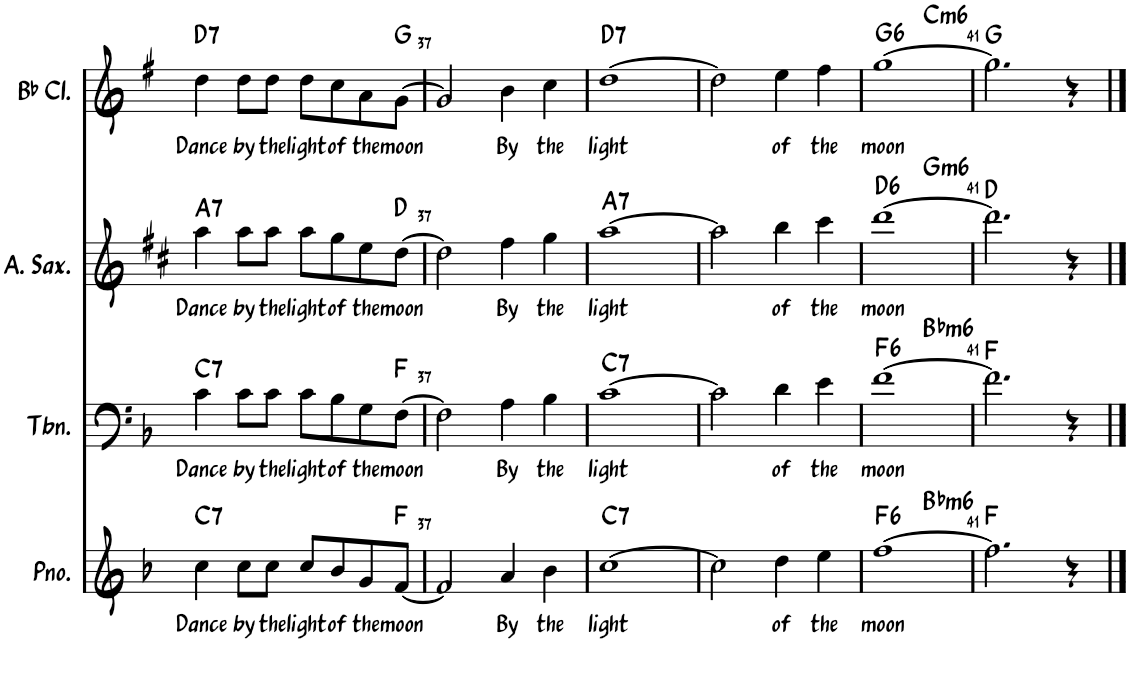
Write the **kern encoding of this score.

**kern	**text	**harte	**kern	**text	**harte	**kern	**text	**harte	**kern	**text	**harte
*part4	*part4	*part4	*part3	*part3	*part3	*part2	*part2	*part2	*part1	*part1	*part1
*staff4	*staff4	*	*staff3	*staff3	*	*staff2	*staff2	*	*staff1	*staff1	*
*I"钢琴	*	*	*I"长号	*	*	*I"中音萨克斯	*	*	*I"降B调单簧管	*	*
!!LO:PB:g=z
*clefG2	*	*	*clefF4	*	*	*clefG2	*	*	*clefG2	*	*
*	*	*	*	*	*	*Trd5c9	*	*	*Trd1c2	*	*
*k[b-]	*	*	*k[b-]	*	*	*k[f#c#]	*	*	*k[f#]	*	*
*M4/4	*	*	*M4/4	*	*	*M4/4	*	*	*M4/4	*	*
=36	=36	=36	=36	=36	=36	=36	=36	=36	=36	=36	=36
!	!LO:LY:b	!LO:H:kt=7	!	!LO:LY:b	!LO:H:kt=7	!	!LO:LY:b	!LO:H:kt=7	!	!LO:LY:b	!LO:H:kt=7
4cc\	Dance	C:7	4c\	Dance	C:7	4aa\	Dance	A:7	4dd\	Dance	D:7
!	!LO:LY:b	!	!	!LO:LY:b	!	!	!LO:LY:b	!	!	!LO:LY:b	!
8cc\L	by	.	8c\L	by	.	8aa\L	by	.	8dd\L	by	.
!	!LO:LY:b	!	!	!LO:LY:b	!	!	!LO:LY:b	!	!	!LO:LY:b	!
8cc\J	the	.	8c\J	the	.	8aa\J	the	.	8dd\J	the	.
!	!LO:LY:b	!	!	!LO:LY:b	!	!	!LO:LY:b	!	!	!LO:LY:b	!
8cc/L	light	.	8c\L	light	.	8aa\L	light	.	8dd\L	light	.
!	!LO:LY:b	!	!	!LO:LY:b	!	!	!LO:LY:b	!	!	!LO:LY:b	!
8b-/	of	.	8B-\	of	.	8gg\	of	.	8cc\	of	.
!	!LO:LY:b	!	!	!LO:LY:b	!	!	!LO:LY:b	!	!	!LO:LY:b	!
8g/	the	.	8G\	the	.	8ee\	the	.	8a\	the	.
!	!LO:LY:b	!	!	!LO:LY:b	!	!	!LO:LY:b	!	!	!LO:LY:b	!
[8f/J	moon	F:maj	[8F\J	moon	F:maj	[8dd\J	moon	D:maj	[8g\J	moon	G:maj
=37	=37	=37	=37	=37	=37	=37	=37	=37	=37	=37	=37
2f/]	.	.	2F\]	.	.	2dd\]	.	.	2g/]	.	.
!	!LO:LY:b	!	!	!LO:LY:b	!	!	!LO:LY:b	!	!	!LO:LY:b	!
4a/	By	.	4A\	By	.	4ff#\	By	.	4b\	By	.
!	!LO:LY:b	!	!	!LO:LY:b	!	!	!LO:LY:b	!	!	!LO:LY:b	!
4b-\	the	.	4B-\	the	.	4gg\	the	.	4cc\	the	.
=38	=38	=38	=38	=38	=38	=38	=38	=38	=38	=38	=38
!	!LO:LY:b	!LO:H:kt=7	!	!LO:LY:b	!LO:H:kt=7	!	!LO:LY:b	!LO:H:kt=7	!	!LO:LY:b	!LO:H:kt=7
[1cc	light	C:7	[1c	light	C:7	[1aa	light	A:7	[1dd	light	D:7
=39	=39	=39	=39	=39	=39	=39	=39	=39	=39	=39	=39
2cc\]	.	.	2c\]	.	.	2aa\]	.	.	2dd\]	.	.
!	!LO:LY:b	!	!	!LO:LY:b	!	!	!LO:LY:b	!	!	!LO:LY:b	!
4dd\	of	.	4d\	of	.	4bb\	of	.	4ee\	of	.
!	!LO:LY:b	!	!	!LO:LY:b	!	!	!LO:LY:b	!	!	!LO:LY:b	!
4ee\	the	.	4e\	the	.	4ccc#\	the	.	4ff#\	the	.
=40	=40	=40	=40	=40	=40	=40	=40	=40	=40	=40	=40
!	!LO:LY:b	!LO:H:kt=6	!	!LO:LY:b	!LO:H:kt=6	!	!LO:LY:b	!LO:H:kt=6	!	!LO:LY:b	!LO:H:kt=6
*^	*	*	*^	*	*	*^	*	*	*^	*	*
[1ff	2ryy	moon	F:maj6	[1f	2ryy	moon	F:maj6	[1ddd	2ryy	moon	D:maj6	[1gg	2ryy	moon	G:maj6
!	!	!	!LO:H:kt=m6	!	!	!	!LO:H:kt=m6	!	!	!	!LO:H:kt=m6	!	!	!	!LO:H:kt=m6
.	2ryy	.	Bb:min6	.	2ryy	.	Bb:min6	.	2ryy	.	G:min6	.	2ryy	.	C:min6
*v	*v	*	*	*	*	*	*	*v	*v	*	*	*v	*v	*	*
*	*	*	*v	*v	*	*	*	*	*	*	*	*
=41	=41	=41	=41	=41	=41	=41	=41	=41	=41	=41	=41
2.ff\]	.	F:maj	2.f\]	.	F:maj	2.ddd\]	.	D:maj	2.gg\]	.	G:maj
4r	.	.	4r	.	.	4r	.	.	4r	.	.
==	==	==	==	==	==	==	==	==	==	==	==
*-	*-	*-	*-	*-	*-	*-	*-	*-	*-	*-	*-
